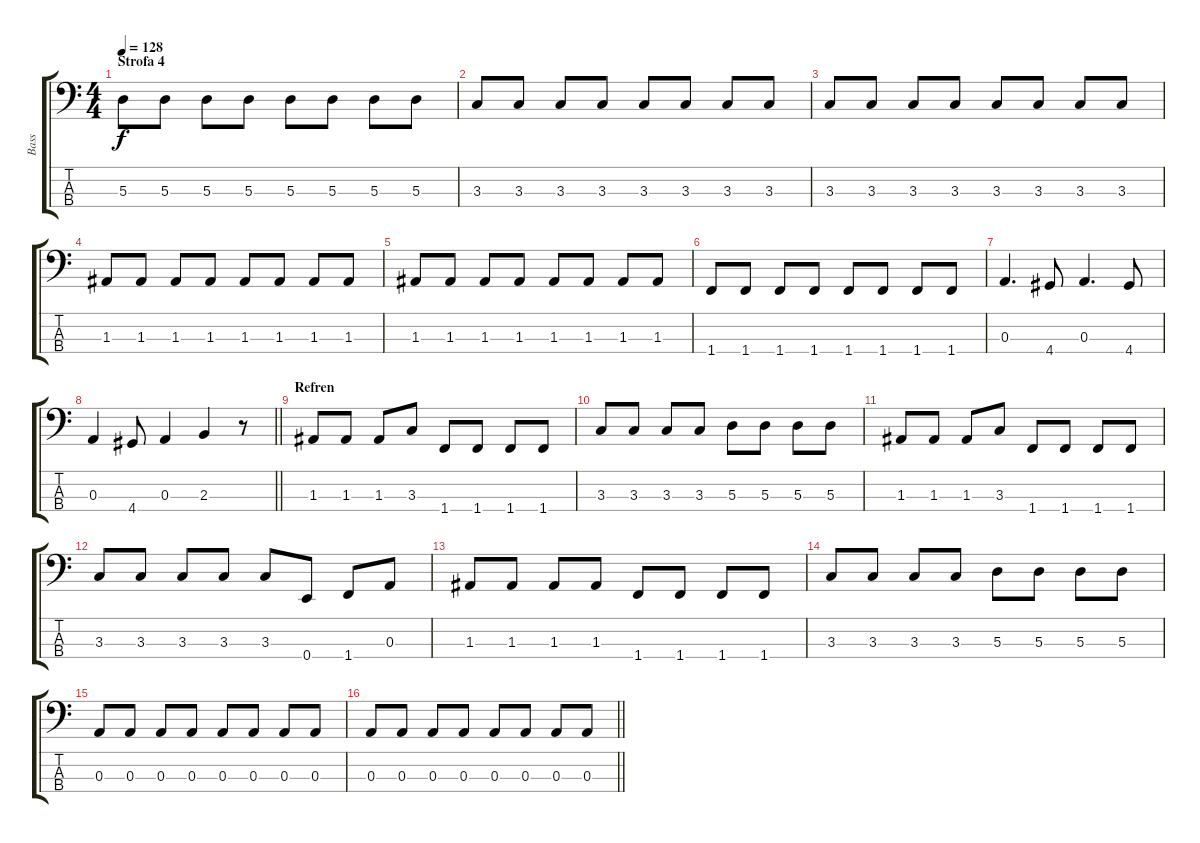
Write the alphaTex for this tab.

\track ("Bass" "Bass") {instrument electricbassfinger}
\staff {score tabs}
\tuning (G2 D2 A1 E1) {hide}
\ts (4 4)
\section ("" "Strofa 4")
\tempo 128
\clef f4
\ks c
5.3.8{dy f} 5.3.8 5.3.8 5.3.8 5.3.8 5.3.8 5.3.8 5.3.8 |
3.3.8 3.3.8 3.3.8 3.3.8 3.3.8 3.3.8 3.3.8 3.3.8 |
3.3.8 3.3.8 3.3.8 3.3.8 3.3.8 3.3.8 3.3.8 3.3.8 |
1.3.8 1.3.8 1.3.8 1.3.8 1.3.8 1.3.8 1.3.8 1.3.8 |
1.3.8 1.3.8 1.3.8 1.3.8 1.3.8 1.3.8 1.3.8 1.3.8 |
1.4.8 1.4.8 1.4.8 1.4.8 1.4.8 1.4.8 1.4.8 1.4.8 |
0.3.4{d} 4.4.8 0.3.4{d} 4.4.8 |
\barLineRight lightlight
0.3.4 4.4.8 0.3.4 2.3.4 r.8 |
\section ("" "Refren")
1.3.8 1.3.8 1.3.8 3.3.8 1.4.8 1.4.8 1.4.8 1.4.8 |
3.3.8 3.3.8 3.3.8 3.3.8 5.3.8 5.3.8 5.3.8 5.3.8 |
1.3.8 1.3.8 1.3.8 3.3.8 1.4.8 1.4.8 1.4.8 1.4.8 |
3.3.8 3.3.8 3.3.8 3.3.8 3.3.8 0.4.8 1.4.8 0.3.8 |
1.3.8 1.3.8 1.3.8 1.3.8 1.4.8 1.4.8 1.4.8 1.4.8 |
3.3.8 3.3.8 3.3.8 3.3.8 5.3.8 5.3.8 5.3.8 5.3.8 |
0.3.8 0.3.8 0.3.8 0.3.8 0.3.8 0.3.8 0.3.8 0.3.8 |
\barLineRight lightlight
0.3.8 0.3.8 0.3.8 0.3.8 0.3.8 0.3.8 0.3.8 0.3.8
